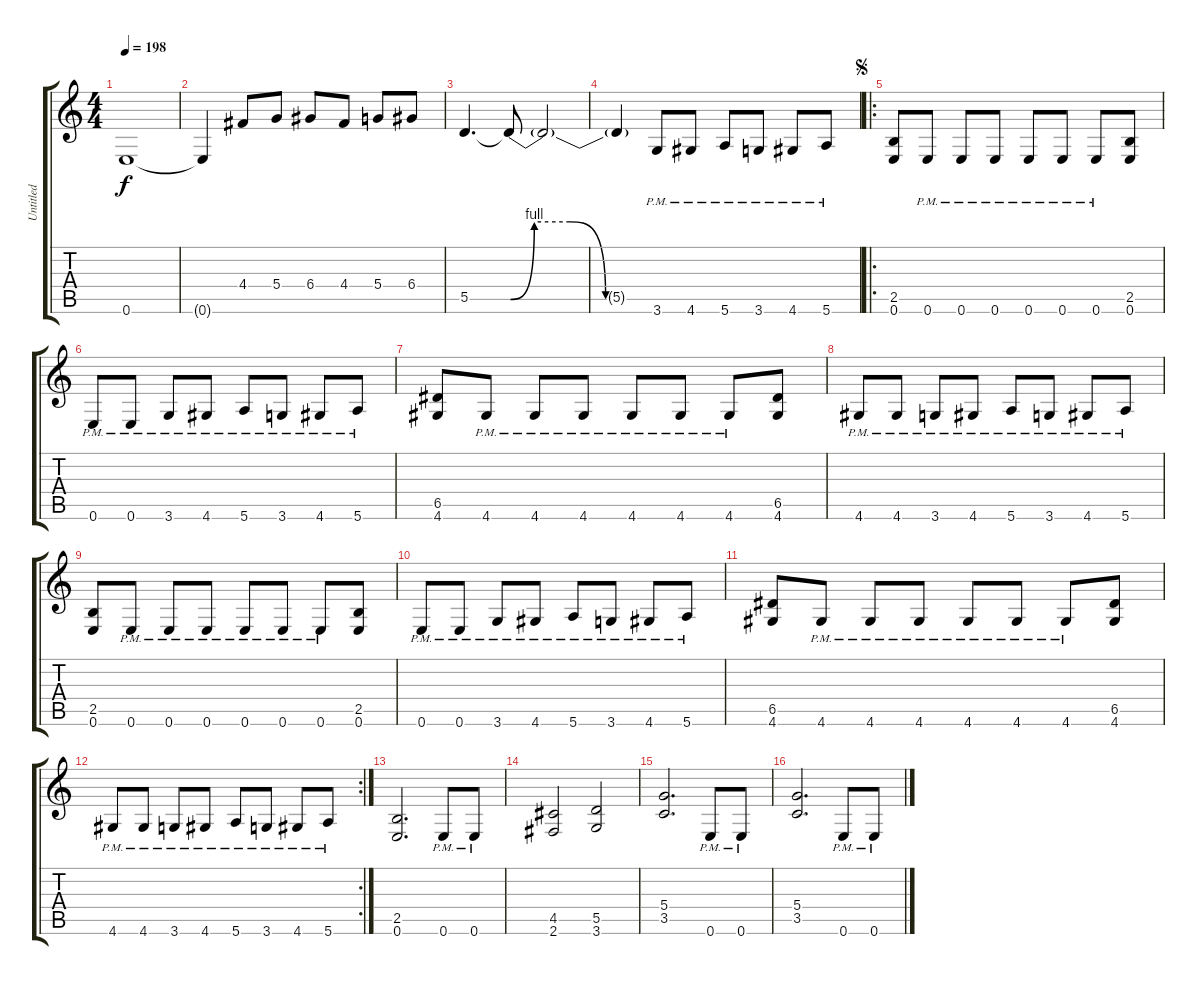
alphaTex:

\track ("Untitled" "Untitled") {instrument distortionguitar}
\staff {score tabs}
\tuning (E4 B3 G3 D3 A2 E2) {hide}
\ts (4 4)
\tempo 198
\clef g2
\ks c
0.6.1{dy f} |
0.6{t}.4 4.4.8 5.4.8 6.4.8 4.4.8 5.4.8 6.4.8 |
5.5.4{d} 5.5{be (custom 0 0 10 4 25 4 40 0 60 0) t}.8 5.5{t}.2 |
5.5{t}.4 3.6{pm}.8 4.6{pm}.8 5.6{pm}.8 3.6{pm}.8 4.6{pm}.8 5.6{pm}.8 |
\ro
\jump segno
(2.5 0.6).8 0.6{pm}.8 0.6{pm}.8 0.6{pm}.8 0.6{pm}.8 0.6{pm}.8 0.6{pm}.8 (2.5 0.6).8 |
0.6{pm}.8 0.6{pm}.8 3.6{pm}.8 4.6{pm}.8 5.6{pm}.8 3.6{pm}.8 4.6{pm}.8 5.6{pm}.8 |
(6.5 4.6).8 4.6{pm}.8 4.6{pm}.8 4.6{pm}.8 4.6{pm}.8 4.6{pm}.8 4.6{pm}.8 (6.5 4.6).8 |
4.6{pm}.8 4.6{pm}.8 3.6{pm}.8 4.6{pm}.8 5.6{pm}.8 3.6{pm}.8 4.6{pm}.8 5.6{pm}.8 |
(2.5 0.6).8 0.6{pm}.8 0.6{pm}.8 0.6{pm}.8 0.6{pm}.8 0.6{pm}.8 0.6{pm}.8 (2.5 0.6).8 |
0.6{pm}.8 0.6{pm}.8 3.6{pm}.8 4.6{pm}.8 5.6{pm}.8 3.6{pm}.8 4.6{pm}.8 5.6{pm}.8 |
(6.5 4.6).8 4.6{pm}.8 4.6{pm}.8 4.6{pm}.8 4.6{pm}.8 4.6{pm}.8 4.6{pm}.8 (6.5 4.6).8 |
\rc 2
4.6{pm}.8 4.6{pm}.8 3.6{pm}.8 4.6{pm}.8 5.6{pm}.8 3.6{pm}.8 4.6{pm}.8 5.6{pm}.8 |
(2.5 0.6).2{d} 0.6{pm}.8 0.6{pm}.8 |
(4.5 2.6).2 (5.5 3.6).2 |
(5.4 3.5).2{d} 0.6{pm}.8 0.6{pm}.8 |
(5.4 3.5).2{d} 0.6{pm}.8 0.6{pm}.8
